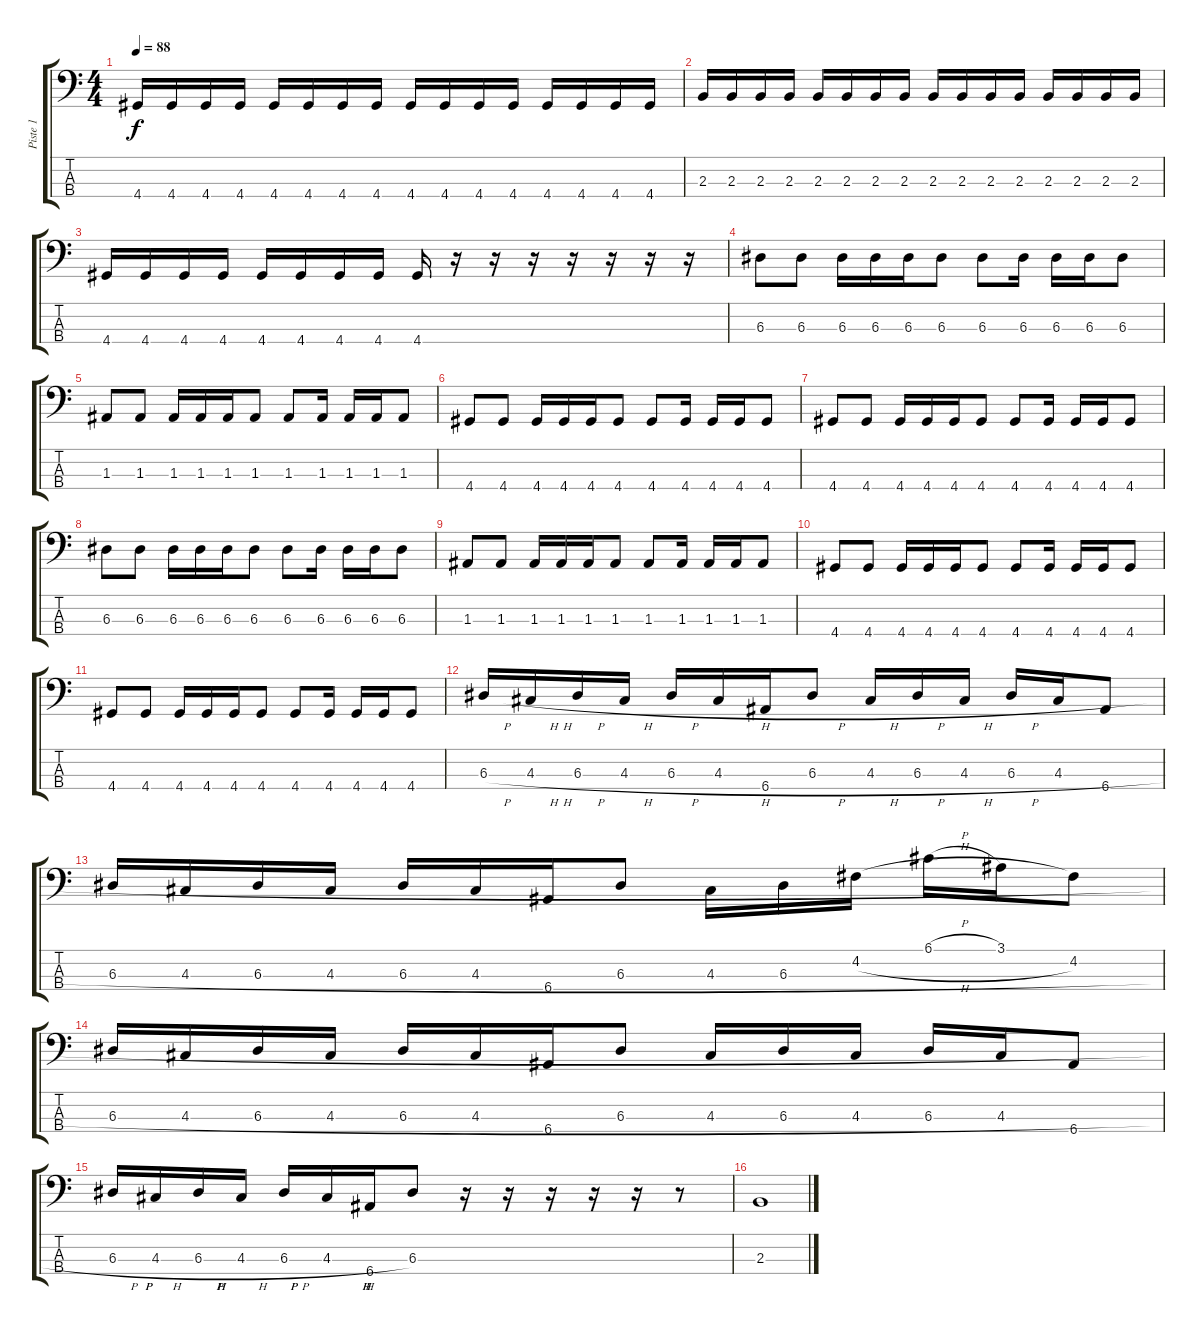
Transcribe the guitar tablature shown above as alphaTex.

\track ("Piste 1" "Piste 1") {instrument electricbasspick}
\staff {score tabs}
\tuning (G2 D2 A1 E1) {hide}
\ts (4 4)
\tempo 88
\clef f4
\ks c
4.4.16{dy f} 4.4.16 4.4.16 4.4.16 4.4.16 4.4.16 4.4.16 4.4.16 4.4.16 4.4.16 4.4.16 4.4.16 4.4.16 4.4.16 4.4.16 4.4.16 |
2.3.16 2.3.16 2.3.16 2.3.16 2.3.16 2.3.16 2.3.16 2.3.16 2.3.16 2.3.16 2.3.16 2.3.16 2.3.16 2.3.16 2.3.16 2.3.16 |
4.4.16 4.4.16 4.4.16 4.4.16 4.4.16 4.4.16 4.4.16 4.4.16 4.4.16 r.16 r.16 r.16 r.16 r.16 r.16 r.16 |
6.3.8 6.3.8 6.3.16 6.3.16 6.3.16 6.3.8 6.3.8 6.3.16 6.3.16 6.3.16 6.3.8 |
1.3.8 1.3.8 1.3.16 1.3.16 1.3.16 1.3.8 1.3.8 1.3.16 1.3.16 1.3.16 1.3.8 |
4.4.8 4.4.8 4.4.16 4.4.16 4.4.16 4.4.8 4.4.8 4.4.16 4.4.16 4.4.16 4.4.8 |
4.4.8 4.4.8 4.4.16 4.4.16 4.4.16 4.4.8 4.4.8 4.4.16 4.4.16 4.4.16 4.4.8 |
6.3.8 6.3.8 6.3.16 6.3.16 6.3.16 6.3.8 6.3.8 6.3.16 6.3.16 6.3.16 6.3.8 |
1.3.8 1.3.8 1.3.16 1.3.16 1.3.16 1.3.8 1.3.8 1.3.16 1.3.16 1.3.16 1.3.8 |
4.4.8 4.4.8 4.4.16 4.4.16 4.4.16 4.4.8 4.4.8 4.4.16 4.4.16 4.4.16 4.4.8 |
4.4.8 4.4.8 4.4.16 4.4.16 4.4.16 4.4.8 4.4.8 4.4.16 4.4.16 4.4.16 4.4.8 |
6.3{h}.16 4.3{h}.16 6.3{h}.16 4.3{h}.16 6.3{h}.16 4.3{h}.16 6.4.16 6.3{h}.8 4.3{h}.16 6.3{h}.16 4.3{h}.16 6.3{h}.16 4.3{h}.16 6.4.8 |
6.3{h}.16 4.3{h}.16 6.3{h}.16 4.3{h}.16 6.3{h}.16 4.3{h}.16 6.4.16 6.3{h}.8 4.3{h}.16 6.3{h}.16 4.2{h}.16 6.1{h}.16 3.1.16 4.2.8 |
6.3{h}.16 4.3{h}.16 6.3{h}.16 4.3{h}.16 6.3{h}.16 4.3{h}.16 6.4.16 6.3{h}.8 4.3{h}.16 6.3{h}.16 4.3{h}.16 6.3{h}.16 4.3{h}.16 6.4.8 |
6.3{h}.16 4.3{h}.16 6.3{h}.16 4.3{h}.16 6.3{h}.16 4.3{h}.16 6.4.16 6.3.8 r.16 r.16 r.16 r.16 r.16 r.8 |
2.3.1
